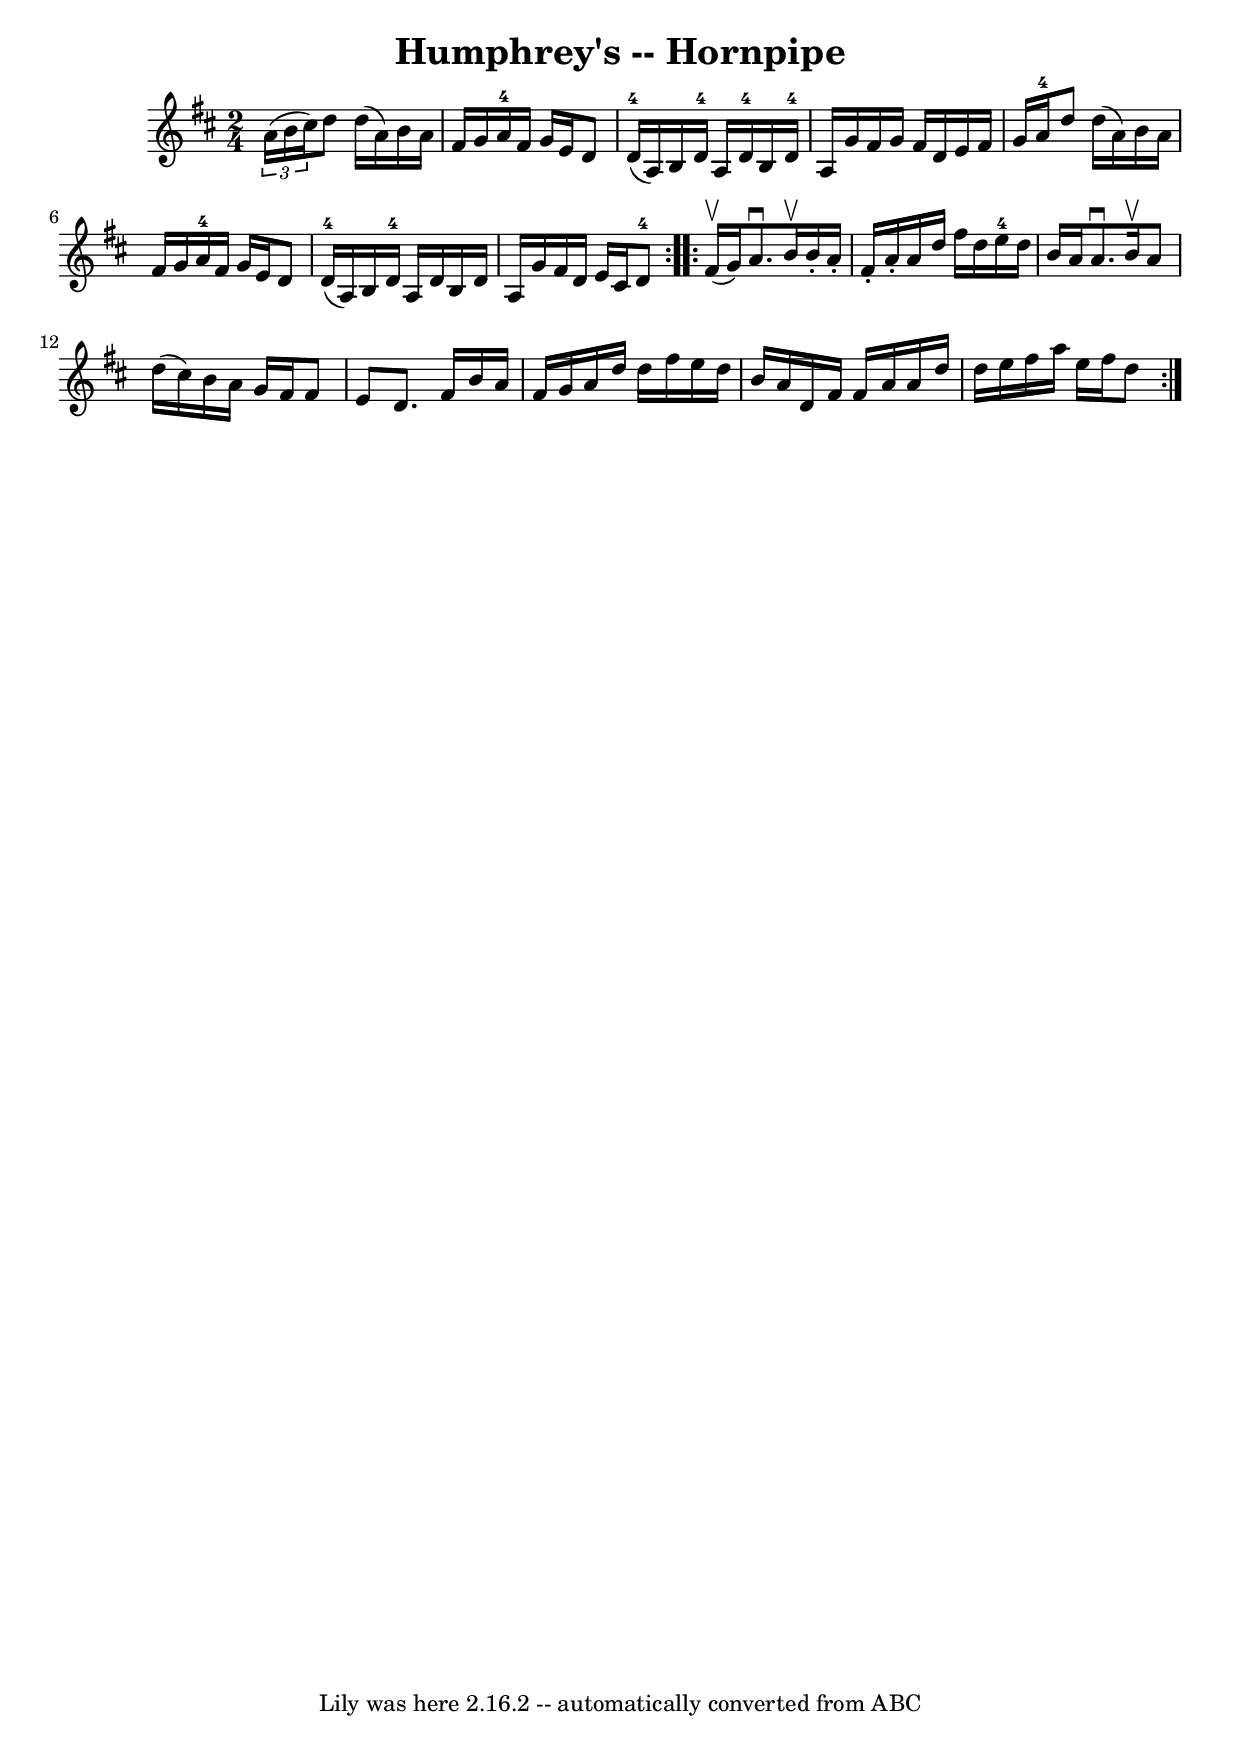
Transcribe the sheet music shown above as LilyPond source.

\version "2.16.2"
\include "Mammoth.ily"
\header {
  %% book = "Cole's 1000 Fiddle Tunes"
  crossRefNumber = "1"
  footnotes = ""
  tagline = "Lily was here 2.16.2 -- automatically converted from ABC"
  title = "Humphrey's -- Hornpipe"

}
voicedefault =  {



  \repeat volta 2 {

    \time 2/4 
    \key d \major
    \times 2/3 { a'16 (b'16 cis''16) 
	       } 
    |
    d''8 d''16 (a'16) b'16 a'16 fis'16 g'16  
    |
    a'16-4 fis'16 g'16 e'16 d'8 d'16-4(a16) 
    |
    b16 d'16-4 a16 d'16-4 b16 d'16-4 a16    
    g'16  |
    fis'16 g'16 fis'16 d'16 e'16 fis'16 g'16    
    a'16-4 |
    d''8 d''16 (a'16) b'16 a'16 fis'16    
    g'16  |
    a'16-4 fis'16 g'16 e'16 d'8 d'16-4(
    a16) |
    b16 d'16-4 a16 d'16 b16 d'16 a16    
    g'16  |
    fis'16 d'16 e'16 cis'16 d'8-4 
  }     

  \repeat volta 2 {
    fis'16 (^\upbow g'16) |
    a'8.^\downbow   
    b'16^\upbow b'16 -. a'16 -. fis'16 -. a'16 -. |
    a'16 d''16 
    fis''16 d''16 e''16-4 d''16 b'16 a'16  |
    a'8.^\downbow b'16^\upbow a'8 d''16 (cis''16) |
    b'16 a'16 
    g'16 fis'16 fis'8 e'8  |
    d'8. fis'16 b'16 a'16  
    fis'16 g'16  |
    a'16 d''16 d''16 fis''16 e''16    
    d''16 b'16 a'16  |
    d'16 fis'16 fis'16 a'16 a'16    
    d''16 d''16 e''16  |
    fis''16 a''16 e''16 fis''16    
    d''8  
  }   

}

\score{
  <<

    \context Staff="default"
    {
      \voicedefault 
      
    }

  >>
  \layout {
    
  }
  \midi {
  }

}
